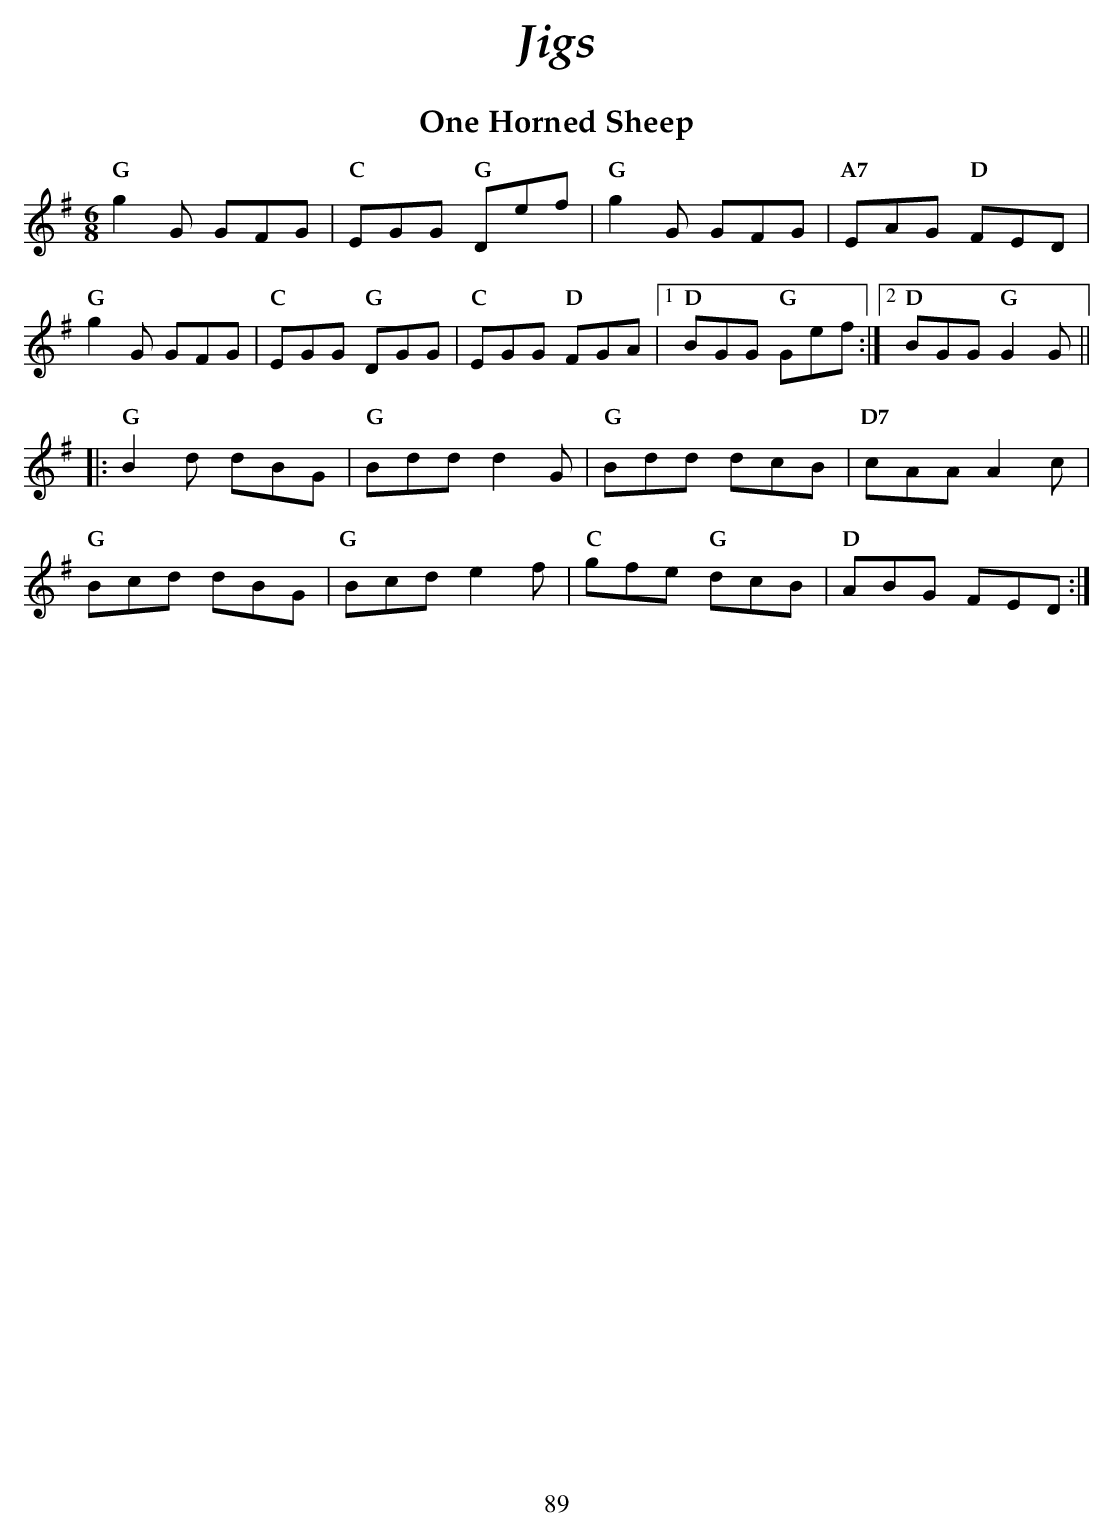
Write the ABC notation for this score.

X:1
T:One Horned Sheep
M:6/8
L:1/8
K:G
  "G"  g2G GFG | "C"  EGG "G" Def |\
  "G"  g2G GFG | "A7" EAG "D" FED |
  "G"  g2G GFG | "C"  EGG "G" DGG |\
   "C" EGG "D" FGA |1 "D" BGG "G" Gef  :|2 "D" BGG "G" G2G ||
|:"G" B2d dBG | "G"  Bdd     d2G |\
 "G" Bdd dcB | "D7" cAA     A2c |
   "G" Bcd dBG | "G   " Bcd e2f  |\
   "C" gfe "G" dcB | "D"   ABG FED :|
